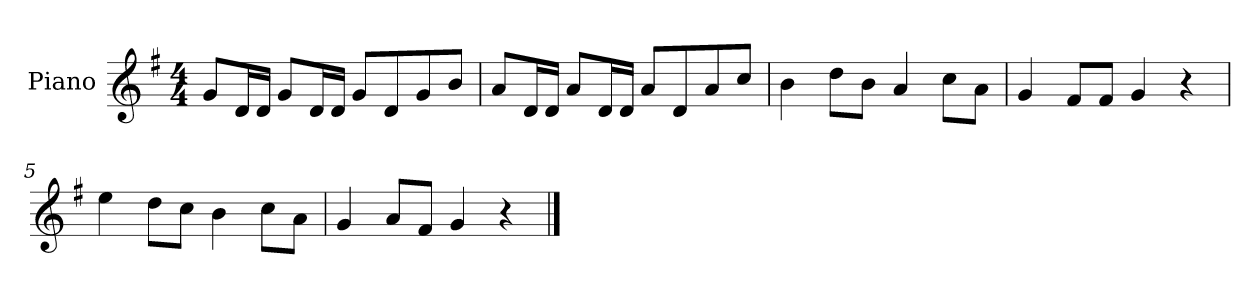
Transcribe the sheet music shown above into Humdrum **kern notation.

**kern
*part1
*staff1
*I"Piano
*I'P-no
*clefG2
*k[f#]
*M4/4
*MM90
=1
8g/L
16d/L
16d/JJ
8g/L
16d/L
16d/JJ
8g/L
8d/
8g/
8b/J
=2
8a/L
16d/L
16d/JJ
8a/L
16d/L
16d/JJ
8a/L
8d/
8a/
8cc/J
=3
4b\
8dd\L
8b\J
4a/
8cc\L
8a\J
=4
4g/
8f#/L
8f#/J
4g/
4r
=5
4ee\
8dd\L
8cc\J
4b\
8cc\L
8a\J
!!LO:LB:g=z
=6
4g/
8a/L
8f#/J
4g/
4r
==
*-
